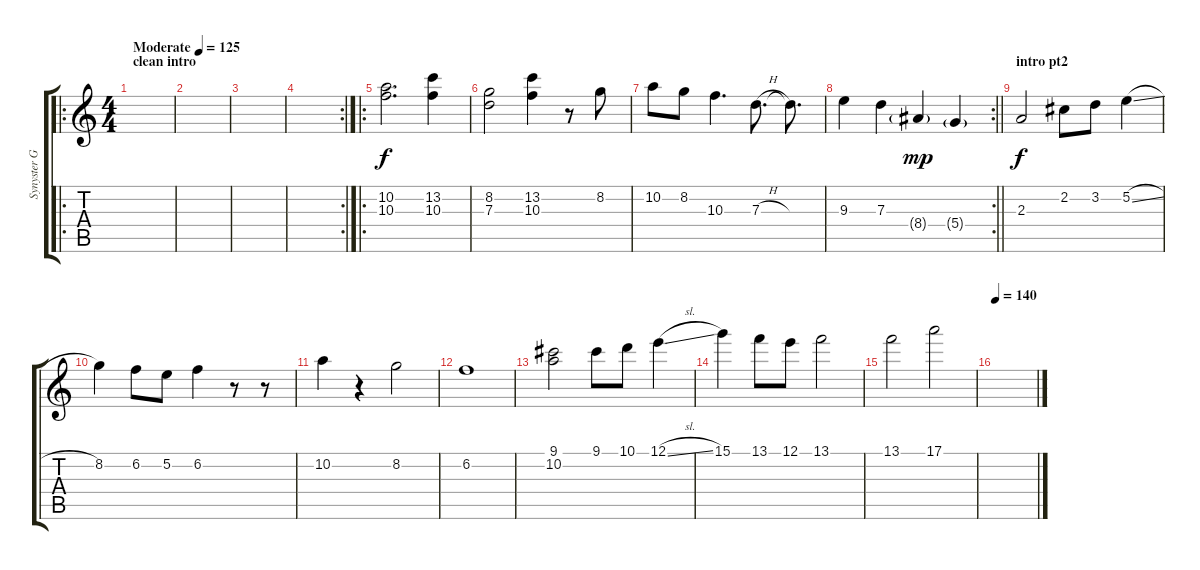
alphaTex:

\track ("Synyster Gates Clean" "Synyster G") {instrument electricguitarjazz}
\staff {score tabs}
\tuning (E4 B3 G3 D3 A2 D2) {hide}
\ro
\ts (4 4)
\section ("" "clean intro")
\tempo (125 "Moderate")
\clef g2
\ks c
|
|
|
\rc 2
|
\ro
(10.2 10.3).2{d} (13.2 10.3).4 |
(8.2 7.3).2 (13.2 10.3).4 r.8 8.2.8 |
10.2.8 8.2.8 10.3.4{d} 7.3{h}.8{d} 7.3{t}.8{d} |
\rc 2
\barLineRight lightlight
9.3.4 7.3.4 8.4{g}.4{dy mp} 5.4{g}.4 |
\section ("" "intro pt2")
2.3.2{dy f} 2.2.8 3.2.8 5.2{sl}.4 |
8.2.4 6.2.8 5.2.8 6.2.4 r.8 r.8 |
10.2.4 r.4 8.2.2 |
6.2.1 |
(9.1 10.2).2 9.1.8 10.1.8 12.1{sl}.4 |
15.1.4 13.1.8 12.1.8 13.1.2 |
13.1.2 17.1.2 |
\tempo 140
